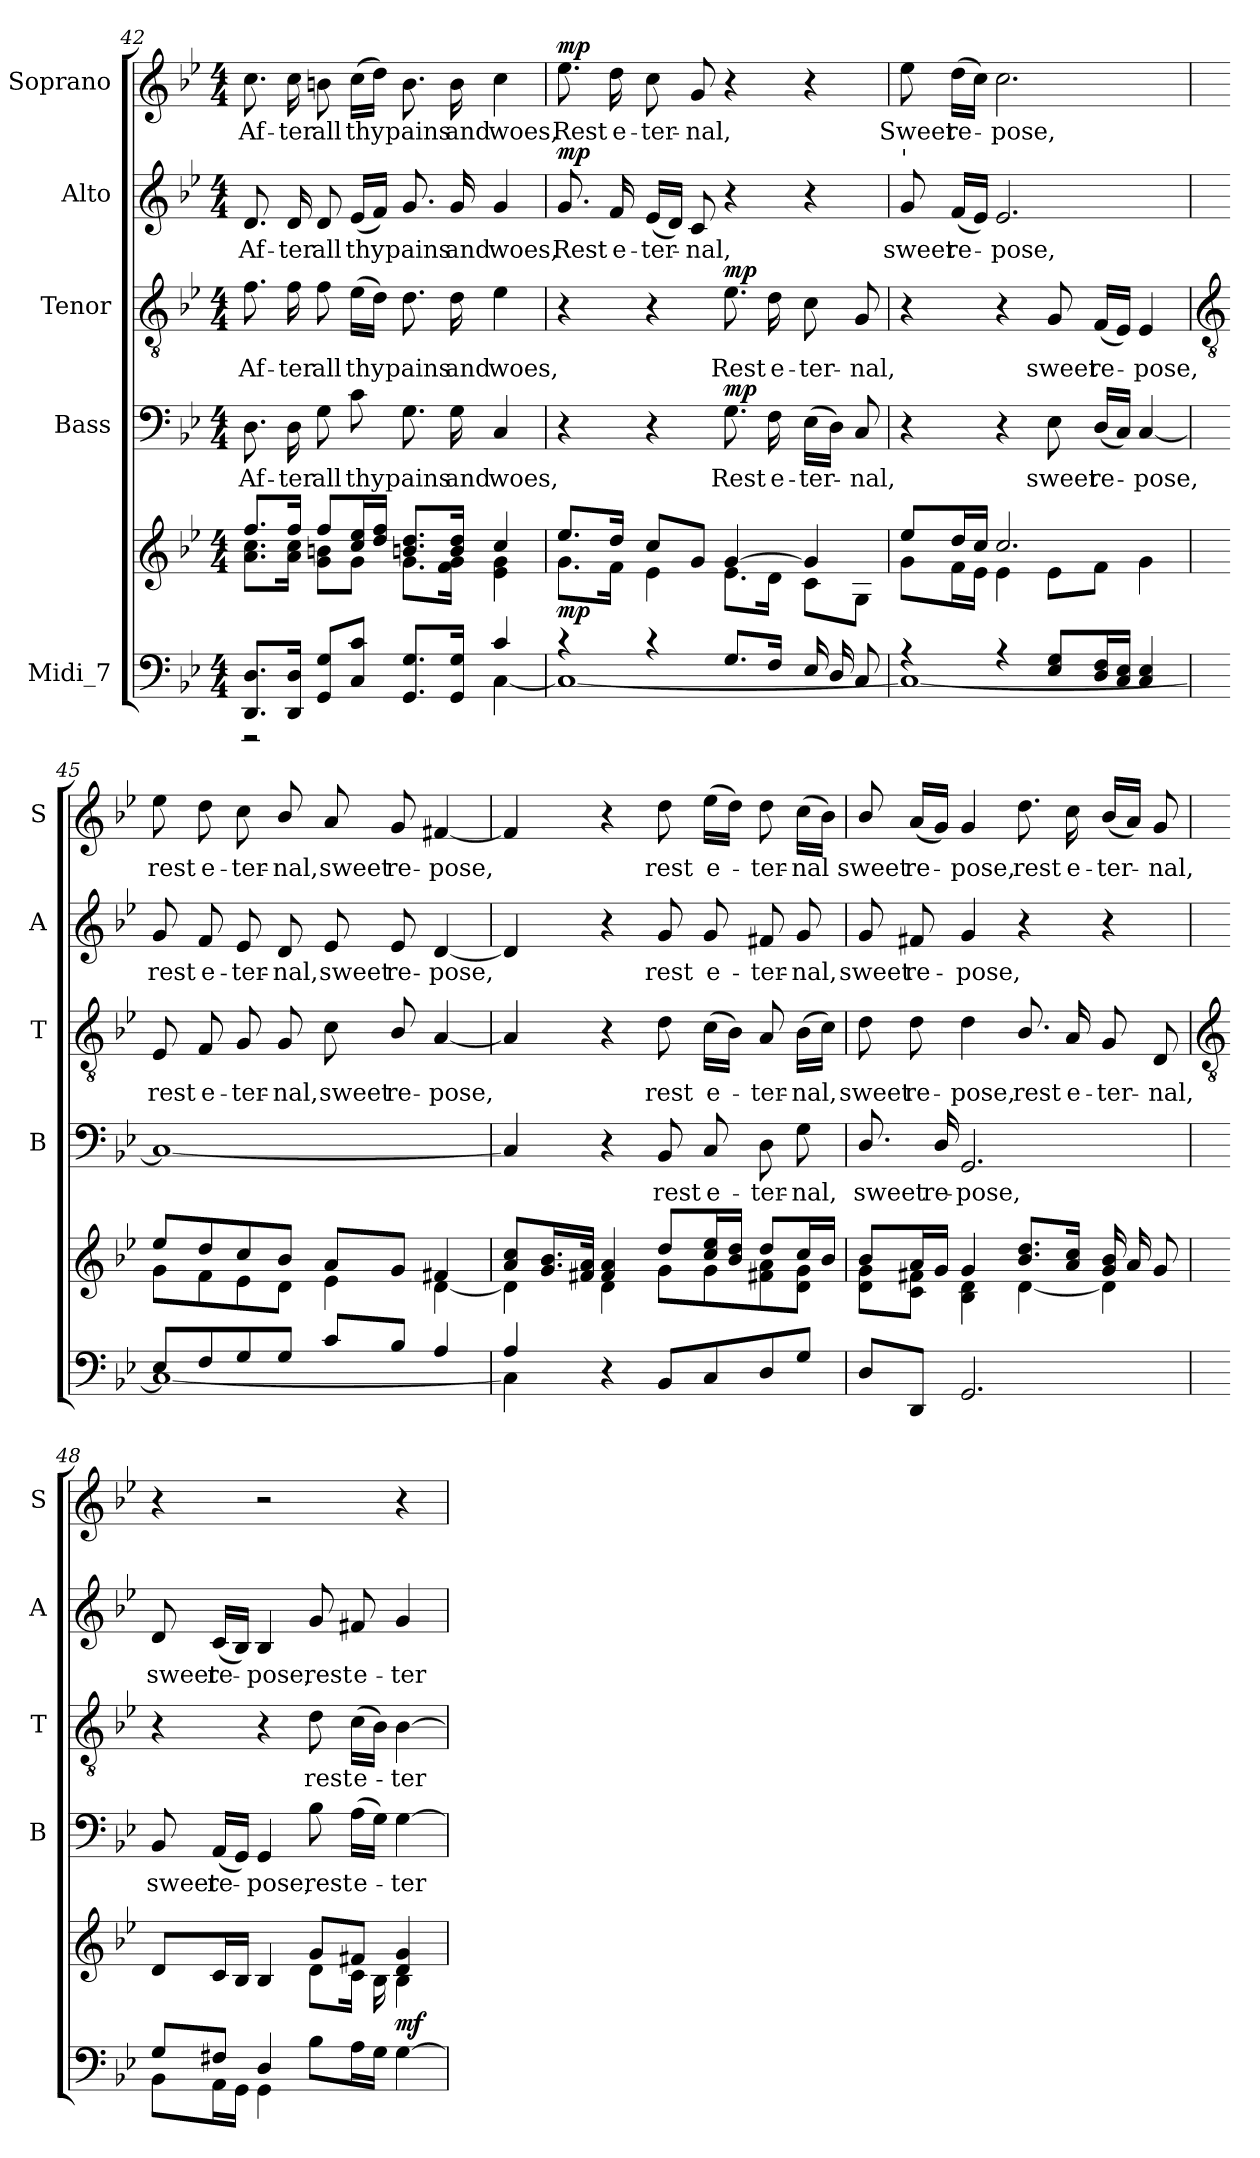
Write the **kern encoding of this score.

**kern	**kern	**dynam	**kern	**text	**dynam	**kern	**text	**dynam	**kern	**text	**dynam	**kern	**text	**dynam
*part5	*part5	*part5	*part4	*part4	*part4	*part3	*part3	*part3	*part2	*part2	*part2	*part1	*part1	*part1
*staff6	*staff5	*staff5/6	*staff4	*staff4	*staff4	*staff3	*staff3	*staff3	*staff2	*staff2	*staff2	*staff1	*staff1	*staff1
*I"Midi_7	*	*	*I"Bass	*	*	*I"Tenor	*	*	*I"Alto	*	*	*I"Soprano	*	*
*	*	*	*I'B	*	*	*I'T	*	*	*I'A	*	*	*I'S	*	*
!!LO:LB:g=z
*clefF4	*clefG2	*	*clefF4	*	*	*clefGv2	*	*	*clefG2	*	*	*clefG2	*	*
*k[b-e-]	*k[b-e-]	*	*k[b-e-]	*	*	*k[b-e-]	*	*	*k[b-e-]	*	*	*k[b-e-]	*	*
*B-:	*B-:	*	*B-:	*	*	*B-:	*	*	*B-:	*	*	*B-:	*	*
*M4/4	*M4/4	*	*M4/4	*	*	*M4/4	*	*	*M4/4	*	*	*M4/4	*	*
=42	=42	=42	=42	=42	=42	=42	=42	=42	=42	=42	=42	=42	=42	=42
*^	*^	*	*	*	*	*	*	*	*	*	*	*	*	*
!	!	!	!	!	!	!LO:LY:b	!	!	!LO:LY:b	!	!	!LO:LY:b	!	!	!LO:LY:b	!
8.DD 8.DL	2r	8.ff/L	8.a\ 8.cc\L	.	8.D	Af-	.	8.f	Af-	.	8.d	Af-	.	8.cc	Af-	.
!	!	!	!	!	!	!LO:LY:b	!	!	!LO:LY:b	!	!	!LO:LY:b	!	!	!LO:LY:b	!
16DD 16DJ	.	16ff/J	16a\ 16cc\J	.	16D	-ter	.	16f	-ter	.	16d	-ter	.	16cc	-ter	.
!	!	!	!	!	!	!LO:LY:b	!	!	!LO:LY:b	!	!	!LO:LY:b	!	!	!LO:LY:b	!
8GG 8GL	.	8ff/L	8g\ 8bn\L	.	8G	all	.	8f	all	.	8d	all	.	8bn	all	.
!	!	!	!	!	!	!LO:LY:b	!	!	!LO:LY:b	!	!	!LO:LY:b	!	!	!LO:LY:b	!
8C 8cJ	.	16cc/ 16ee-/L	8g\J	.	8c	thy	.	(>16e-LL	thy	.	(<16e-LL	thy	.	(>16ccLL	thy	.
.	.	16dd/ 16ff/JJ	.	.	.	.	.	16dJJ)	.	.	16fJJ)	.	.	16ddJJ)	.	.
!	!	!	!	!	!	!LO:LY:b	!	!	!LO:LY:b	!	!	!LO:LY:b	!	!	!LO:LY:b	!
8.GG 8.GL	4ryy	8.bn/ 8.dd/L	8.g\L	.	8.G	pains	.	8.d	pains	.	8.g	pains	.	8.b	pains	.
!	!	!	!	!	!	!LO:LY:b	!	!	!LO:LY:b	!	!	!LO:LY:b	!	!	!LO:LY:b	!
16GG 16GJ	.	16b/ 16dd/J	16f\ 16g\J	.	16G	and	.	16d	and	.	16g	and	.	16b	and	.
!	!	!	!	!	!	!LO:LY:b	!	!	!LO:LY:b	!	!	!LO:LY:b	!	!	!LO:LY:b	!
4c/	[4C\	4cc/	4e-\ 4g\	.	4C	woes,	.	4e-	woes,	.	4g	woes,	.	4cc	woes,	.
=43	=43	=43	=43	=43	=43	=43	=43	=43	=43	=43	=43	=43	=43	=43	=43	=43
!	!	!	!	!LO:DY:b	!	!	!	!	!	!	!	!LO:LY:b	!LO:DY:b	!	!LO:LY:b	!LO:DY:b
4r	1C/_	8.ee-/L	8.g\L	mp	4r	.	.	4r	.	.	8.g	Rest	mp	8.ee-	Rest	mp
!	!	!	!	!	!	!	!	!	!	!	!	!LO:LY:b	!	!	!LO:LY:b	!
.	.	16dd/J	16f\J	.	.	.	.	.	.	.	16f	e-	.	16dd	e-	.
!	!	!	!	!	!	!	!	!	!	!	!	!LO:LY:b	!	!	!LO:LY:b	!
4r	.	8cc/L	4e-\	.	4r	.	.	4r	.	.	(<16e-LL	-ter-	.	8cc	-ter-	.
.	.	.	.	.	.	.	.	.	.	.	16dJJ)	.	.	.	.	.
!	!	!	!	!	!	!	!	!	!	!	!	!LO:LY:b	!	!	!LO:LY:b	!
.	.	8g/J	.	.	.	.	.	.	.	.	8c	nal,	.	8g	-nal,	.
!	!	!	!	!	!	!LO:LY:b	!LO:DY:b	!	!LO:LY:b	!LO:DY:b	!	!	!	!	!	!
8.G/L	.	[4g/	8.e-\L	.	8.G\	Rest	mp	8.e-	Rest	mp	4r	.	.	4r	.	.
!	!	!	!	!	!	!LO:LY:b	!	!	!LO:LY:b	!	!	!	!	!	!	!
16F/J	.	.	16d\J	.	16F\	e-	.	16d	e-	.	.	.	.	.	.	.
!	!	!	!	!	!	!LO:LY:b	!	!	!LO:LY:b	!	!	!	!	!	!	!
16E-/LL	.	4g/]	8c\L	.	(>16E-LL	-ter-	.	8c	-ter-	.	4r	.	.	4r	.	.
16D/	.	.	.	.	16DJJ)	.	.	.	.	.	.	.	.	.	.	.
!	!	!	!	!	!	!LO:LY:b	!	!	!LO:LY:b	!	!	!	!	!	!	!
8CJ	.	.	8G\J	.	8C	nal,	.	8G	-nal,	.	.	.	.	.	.	.
=44	=44	=44	=44	=44	=44	=44	=44	=44	=44	=44	=44	=44	=44	=44	=44	=44
!	!	!	!	!	!	!	!	!	!	!	!LO:TX:a:t='	!	!	!	!	!
!	!	!	!	!	!	!	!	!	!	!	!	!LO:LY:b	!	!	!LO:LY:b	!
4r	1C_	8ee-/L	8g\L	.	4r	.	.	4r	.	.	8g	sweet	.	8ee-	Sweet	.
!	!	!	!	!	!	!	!	!	!	!	!	!LO:LY:b	!	!	!LO:LY:b	!
.	.	16dd/L	16f\L	.	.	.	.	.	.	.	(<16fLL	re-	.	(>16ddLL	re-	.
.	.	16cc/JJ	16e-\JJ	.	.	.	.	.	.	.	16e-JJ)	.	.	16ccJJ)	.	.
!	!	!	!	!	!	!	!	!	!	!	!	!LO:LY:b	!	!	!LO:LY:b	!
4r	.	2.cc/	4e-\	.	4r	.	.	4r	.	.	2.e-	pose,	.	2.cc	pose,	.
!	!	!	!	!	!	!LO:LY:b	!	!	!LO:LY:b	!	!	!	!	!	!	!
8E-/ 8G/L	.	.	8e-\L	.	8E-	sweet	.	8G	sweet	.	.	.	.	.	.	.
!	!	!	!	!	!	!LO:LY:b	!	!	!LO:LY:b	!	!	!	!	!	!	!
16D/ 16F/L	.	.	8f\J	.	(<16DLL	re-	.	(<16FLL	re-	.	.	.	.	.	.	.
16C/ 16E-/JJ	.	.	.	.	16CJJ)	.	.	16E-JJ)	.	.	.	.	.	.	.	.
!	!	!	!	!	!	!LO:LY:b	!	!	!LO:LY:b	!	!	!	!	!	!	!
4C/ 4E-/	.	.	4g\	.	[4C	pose,	.	4E-	pose,	.	.	.	.	.	.	.
!!LO:LB:g=z
=45	=45	=45	=45	=45	=45	=45	=45	=45	=45	=45	=45	=45	=45	=45	=45	=45
*	*	*	*	*	*	*	*	*clefGv2	*	*	*	*	*	*	*	*
!	!	!	!	!	!	!	!	!	!LO:LY:b	!	!	!LO:LY:b	!	!	!LO:LY:b	!
8E-/L	1C\_	8ee-/L	8g\L	.	1C_	.	.	8E-	rest	.	8g	rest	.	8ee-	rest	.
!	!	!	!	!	!	!	!	!	!LO:LY:b	!	!	!LO:LY:b	!	!	!LO:LY:b	!
8F/	.	8dd/	8f\	.	.	.	.	8F	e-	.	8f	e-	.	8dd	e-	.
!	!	!	!	!	!	!	!	!	!LO:LY:b	!	!	!LO:LY:b	!	!	!LO:LY:b	!
8G/	.	8cc/	8e-\	.	.	.	.	8G	-ter-	.	8e-	-ter-	.	8cc	-ter-	.
!	!	!	!	!	!	!	!	!	!LO:LY:b	!	!	!LO:LY:b	!	!	!LO:LY:b	!
8G/J	.	8b-/J	8d\J	.	.	.	.	8G	-nal,	.	8d	-nal,	.	8b-/	-nal,	.
!	!	!	!	!	!	!	!	!	!LO:LY:b	!	!	!LO:LY:b	!	!	!LO:LY:b	!
8c/L	.	8a/L	4e-\	.	.	.	.	8c	sweet	.	8e-	sweet	.	8a	sweet	.
!	!	!	!	!	!	!	!	!	!LO:LY:b	!	!	!LO:LY:b	!	!	!LO:LY:b	!
8B-/J	.	8g/J	.	.	.	.	.	8B-/	re-	.	8e-	re-	.	8g	re-	.
!	!	!	!	!	!	!	!	!	!LO:LY:b	!	!	!LO:LY:b	!	!	!LO:LY:b	!
4A/	.	4f#X/	[4d\	.	.	.	.	[4A	-pose,	.	[4d	-pose,	.	[4f#X	-pose,	.
=46	=46	=46	=46	=46	=46	=46	=46	=46	=46	=46	=46	=46	=46	=46	=46	=46
4A/	4C\]	8a/ 8cc/L	4d\]	.	4C]	.	.	4A]	.	.	4d]	.	.	4f#]	.	.
.	.	16.g/ 16.b-/L	.	.	.	.	.	.	.	.	.	.	.	.	.	.
.	.	32f#X/ 32a/JJ	.	.	.	.	.	.	.	.	.	.	.	.	.	.
4r	4ryy	4f#/ 4a/	4d\	.	4r	.	.	4r	.	.	4r	.	.	4r	.	.
!	!	!	!	!	!	!LO:LY:b	!	!	!LO:LY:b	!	!	!LO:LY:b	!	!	!LO:LY:b	!
8BB-/L	2ryy	8dd/L	8g\L	.	8BB-	rest	.	8d	rest	.	8g	rest	.	8dd	rest	.
!	!	!	!	!	!	!LO:LY:b	!	!	!LO:LY:b	!	!	!LO:LY:b	!	!	!LO:LY:b	!
8C/	.	16cc/ 16ee-/L	8g\	.	8C	e-	.	(>16cLL	e-	.	8g	e-	.	(>16ee-LL	e-	.
.	.	16b-/ 16dd/JJ	.	.	.	.	.	16B-JJ)	.	.	.	.	.	16ddJJ)	.	.
!	!	!	!	!	!	!LO:LY:b	!	!	!LO:LY:b	!	!	!LO:LY:b	!	!	!LO:LY:b	!
8D/	.	8dd/L	8f#X\ 8a\	.	8D	-ter-	.	8A	ter-	.	8f#X	-ter-	.	8dd	ter-	.
!	!	!	!	!	!	!LO:LY:b	!	!	!LO:LY:b	!	!	!LO:LY:b	!	!	!LO:LY:b	!
8G/J	.	16cc/L	8d\ 8g\J	.	8G	-nal,	.	(>16B-LL	-nal,	.	8g	-nal,	.	(>16ccLL	-nal	.
.	.	16b-/JJ	.	.	.	.	.	16cJJ)	.	.	.	.	.	16b-JJ)	.	.
=47	=47	=47	=47	=47	=47	=47	=47	=47	=47	=47	=47	=47	=47	=47	=47	=47
!	!	!	!	!	!	!LO:LY:b	!	!	!LO:LY:b	!	!	!LO:LY:b	!	!	!LO:LY:b	!
8D/L	2ryy	8b-/L	8d\ 8g\L	.	8.D/	sweet	.	8d	sweet	.	8g	sweet	.	8b-/	sweet	.
!	!	!	!	!	!	!	!	!	!LO:LY:b	!	!	!LO:LY:b	!	!	!LO:LY:b	!
8DD/J	.	16a/L	8c\ 8f#X\J	.	.	.	.	8d	re-	.	8f#X	re-	.	(<16aLL	re-	.
!	!	!	!	!	!	!LO:LY:b	!	!	!	!	!	!	!	!	!	!
.	.	16g/JJ	.	.	16D/	re-	.	.	.	.	.	.	.	16gJJ)	.	.
!	!	!	!	!	!	!LO:LY:b	!	!	!LO:LY:b	!	!	!LO:LY:b	!	!	!LO:LY:b	!
2.GG/	.	4g/	4B-\ 4d\	.	2.GG	-pose,	.	4d	-pose,	.	4g	-pose,	.	4g	pose,	.
!	!	!	!	!	!	!	!	!	!LO:LY:b	!	!	!	!	!	!LO:LY:b	!
.	2ryy	8.b-/ 8.dd/L	[4d\	.	.	.	.	8.B-/	rest	.	4r	.	.	8.dd	rest	.
!	!	!	!	!	!	!	!	!	!LO:LY:b	!	!	!	!	!	!LO:LY:b	!
.	.	16a/ 16cc/J	.	.	.	.	.	16A	e-	.	.	.	.	16cc	e-	.
!	!	!	!	!	!	!	!	!	!LO:LY:b	!	!	!	!	!	!LO:LY:b	!
.	.	16g/ 16b-/LL	4d\]	.	.	.	.	8G	-ter-	.	4r	.	.	(<16b-LL	-ter-	.
.	.	16a/	.	.	.	.	.	.	.	.	.	.	.	16aJJ)	.	.
!	!	!	!	!	!	!	!	!	!LO:LY:b	!	!	!	!	!	!LO:LY:b	!
.	.	8g/J	.	.	.	.	.	8D	-nal,	.	.	.	.	8g	nal,	.
!!LO:LB:g=z
=48	=48	=48	=48	=48	=48	=48	=48	=48	=48	=48	=48	=48	=48	=48	=48	=48
*	*	*	*	*	*	*	*	*clefGv2	*	*	*	*	*	*	*	*
!	!	!	!	!	!	!LO:LY:b	!	!	!	!	!	!LO:LY:b	!	!	!	!
8G/L	8BB-\L	8d/L	4ryy	.	8BB-	sweet	.	4r	.	.	8d	sweet	.	4r	.	.
!	!	!	!	!	!	!LO:LY:b	!	!	!	!	!	!LO:LY:b	!	!	!	!
8F#X/J	16AA\L	16c/L	.	.	(<16AALL	re-	.	.	.	.	(<16cLL	re-	.	.	.	.
.	16GG\JJ	16B-/JJ	.	.	16GGJJ)	.	.	.	.	.	16B-JJ)	.	.	.	.	.
!	!	!	!	!	!	!LO:LY:b	!	!	!	!	!	!LO:LY:b	!	!	!	!
4D/	4GG\	4B-/	4ryy	.	4GG	pose,	.	4r	.	.	4B-	pose,	.	2r	.	.
!	!	!	!	!	!	!LO:LY:b	!	!	!LO:LY:b	!	!	!LO:LY:b	!	!	!	!
8B-\L	4ryy	8g/L	8d\L	.	8B-	rest	.	8d	rest	.	8g	rest	.	.	.	.
!	!	!	!	!	!	!LO:LY:b	!	!	!LO:LY:b	!	!	!LO:LY:b	!	!	!	!
16A\L	.	8f#X/J	16c\J	.	(>16ALL	e-	.	(>16cLL	e-	.	8f#X	e-	.	.	.	.
16G\JJ	.	.	16B-\	.	16GJJ)	.	.	16B-JJ)	.	.	.	.	.	.	.	.
!	!	!	!	!LO:DY:b	!	!LO:LY:b	!	!	!LO:LY:b	!	!	!LO:LY:b	!	!	!	!
4ryy	[4G\	4d/ 4g/	4B-\	mf	[4G	ter-	.	[4B-	ter-	.	4g	-ter-	.	4r	.	.
*v	*v	*	*	*	*	*	*	*	*	*	*	*	*	*	*	*
*	*v	*v	*	*	*	*	*	*	*	*	*	*	*	*	*
=	=	=	=	=	=	=	=	=	=	=	=	=	=	=
*-	*-	*-	*-	*-	*-	*-	*-	*-	*-	*-	*-	*-	*-	*-
